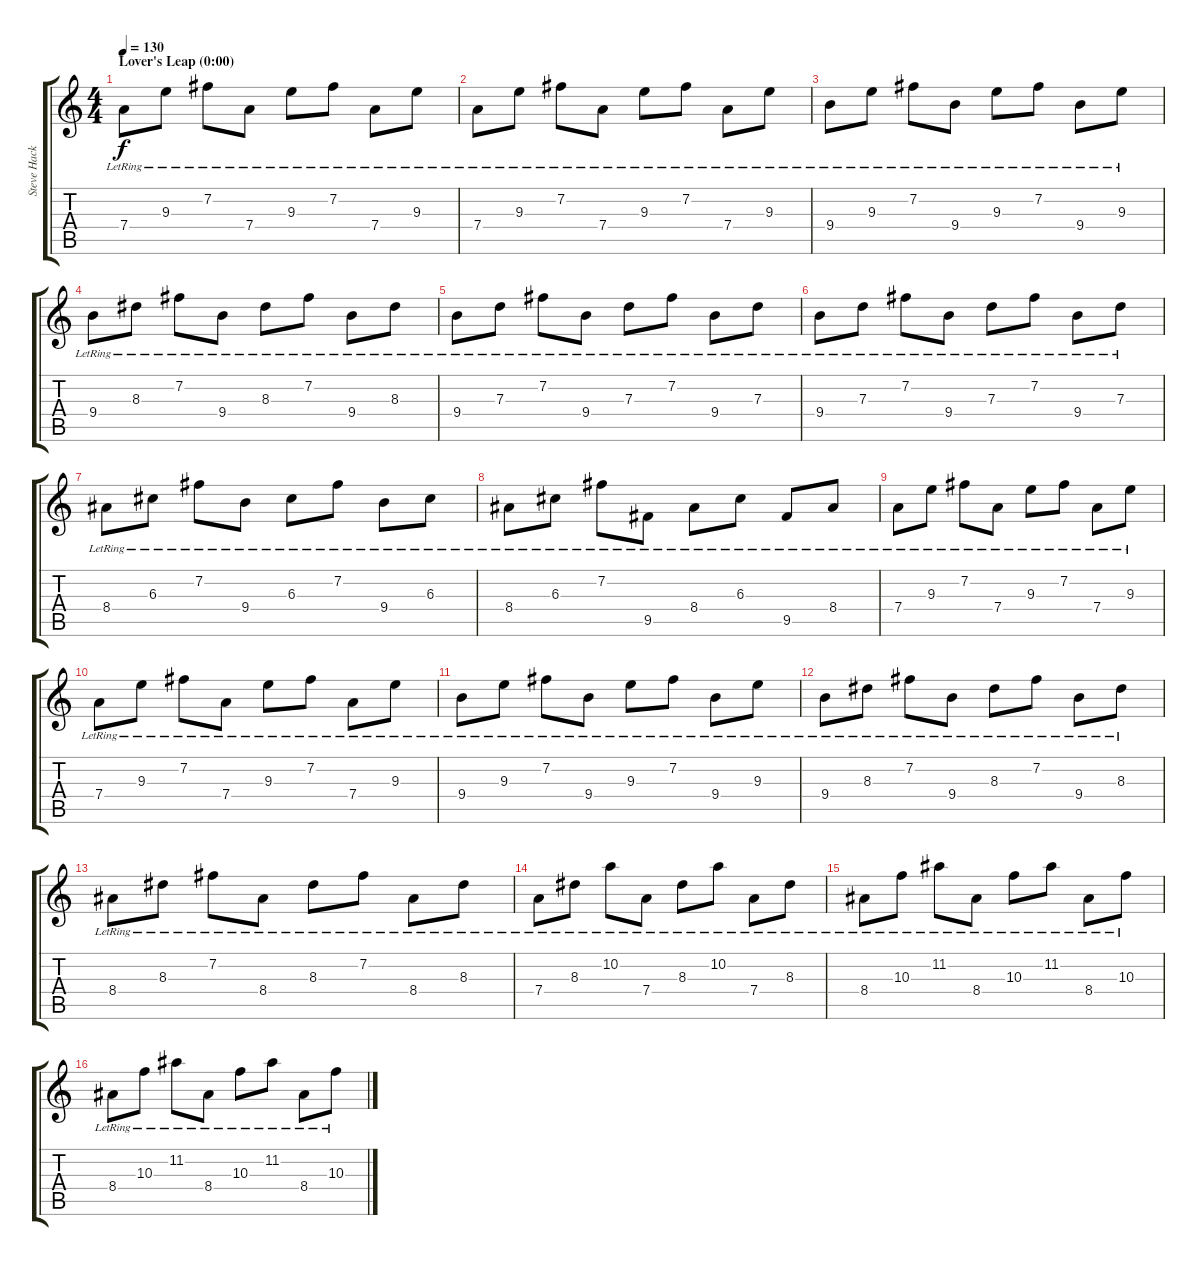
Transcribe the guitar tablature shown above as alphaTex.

\track ("Steve Hackett (12-string guitar 2)" "Steve Hack") {instrument acousticguitarsteel}
\staff {score tabs}
\tuning (E4 B3 G3 D3 A2 E2) {hide}
\ts (4 4)
\section ("" "Lover's Leap (0:00)")
\tempo 130
\clef g2
\ks c
7.4{lr}.8{dy f instrument acousticguitarsteel} 9.3{lr}.8 7.2{lr}.8 7.4{lr}.8 9.3{lr}.8 7.2{lr}.8 7.4{lr}.8 9.3{lr}.8 |
7.4{lr}.8 9.3{lr}.8 7.2{lr}.8 7.4{lr}.8 9.3{lr}.8 7.2{lr}.8 7.4{lr}.8 9.3{lr}.8 |
9.4{lr}.8 9.3{lr}.8 7.2{lr}.8 9.4{lr}.8 9.3{lr}.8 7.2{lr}.8 9.4{lr}.8 9.3{lr}.8 |
9.4{lr}.8 8.3{lr}.8 7.2{lr}.8 9.4{lr}.8 8.3{lr}.8 7.2{lr}.8 9.4{lr}.8 8.3{lr}.8 |
9.4{lr}.8 7.3{lr}.8 7.2{lr}.8 9.4{lr}.8 7.3{lr}.8 7.2{lr}.8 9.4{lr}.8 7.3{lr}.8 |
9.4{lr}.8 7.3{lr}.8 7.2{lr}.8 9.4{lr}.8 7.3{lr}.8 7.2{lr}.8 9.4{lr}.8 7.3{lr}.8 |
8.4{lr}.8 6.3{lr}.8 7.2{lr}.8 9.4{lr}.8 6.3{lr}.8 7.2{lr}.8 9.4{lr}.8 6.3{lr}.8 |
8.4{lr}.8 6.3{lr}.8 7.2{lr}.8 9.5{lr}.8 8.4{lr}.8 6.3{lr}.8 9.5{lr}.8 8.4{lr}.8 |
7.4{lr}.8 9.3{lr}.8 7.2{lr}.8 7.4{lr}.8 9.3{lr}.8 7.2{lr}.8 7.4{lr}.8 9.3{lr}.8 |
7.4{lr}.8 9.3{lr}.8 7.2{lr}.8 7.4{lr}.8 9.3{lr}.8 7.2{lr}.8 7.4{lr}.8 9.3{lr}.8 |
9.4{lr}.8 9.3{lr}.8 7.2{lr}.8 9.4{lr}.8 9.3{lr}.8 7.2{lr}.8 9.4{lr}.8 9.3{lr}.8 |
9.4{lr}.8 8.3{lr}.8 7.2{lr}.8 9.4{lr}.8 8.3{lr}.8 7.2{lr}.8 9.4{lr}.8 8.3{lr}.8 |
8.4{lr}.8 8.3{lr}.8 7.2{lr}.8 8.4{lr}.8 8.3{lr}.8 7.2{lr}.8 8.4{lr}.8 8.3{lr}.8 |
7.4{lr}.8 8.3{lr}.8 10.2{lr}.8 7.4{lr}.8 8.3{lr}.8 10.2{lr}.8 7.4{lr}.8 8.3{lr}.8 |
8.4{lr}.8 10.3{lr}.8 11.2{lr}.8 8.4{lr}.8 10.3{lr}.8 11.2{lr}.8 8.4{lr}.8 10.3{lr}.8 |
8.4{lr}.8 10.3{lr}.8 11.2{lr}.8 8.4{lr}.8 10.3{lr}.8 11.2{lr}.8 8.4{lr}.8 10.3{lr}.8
